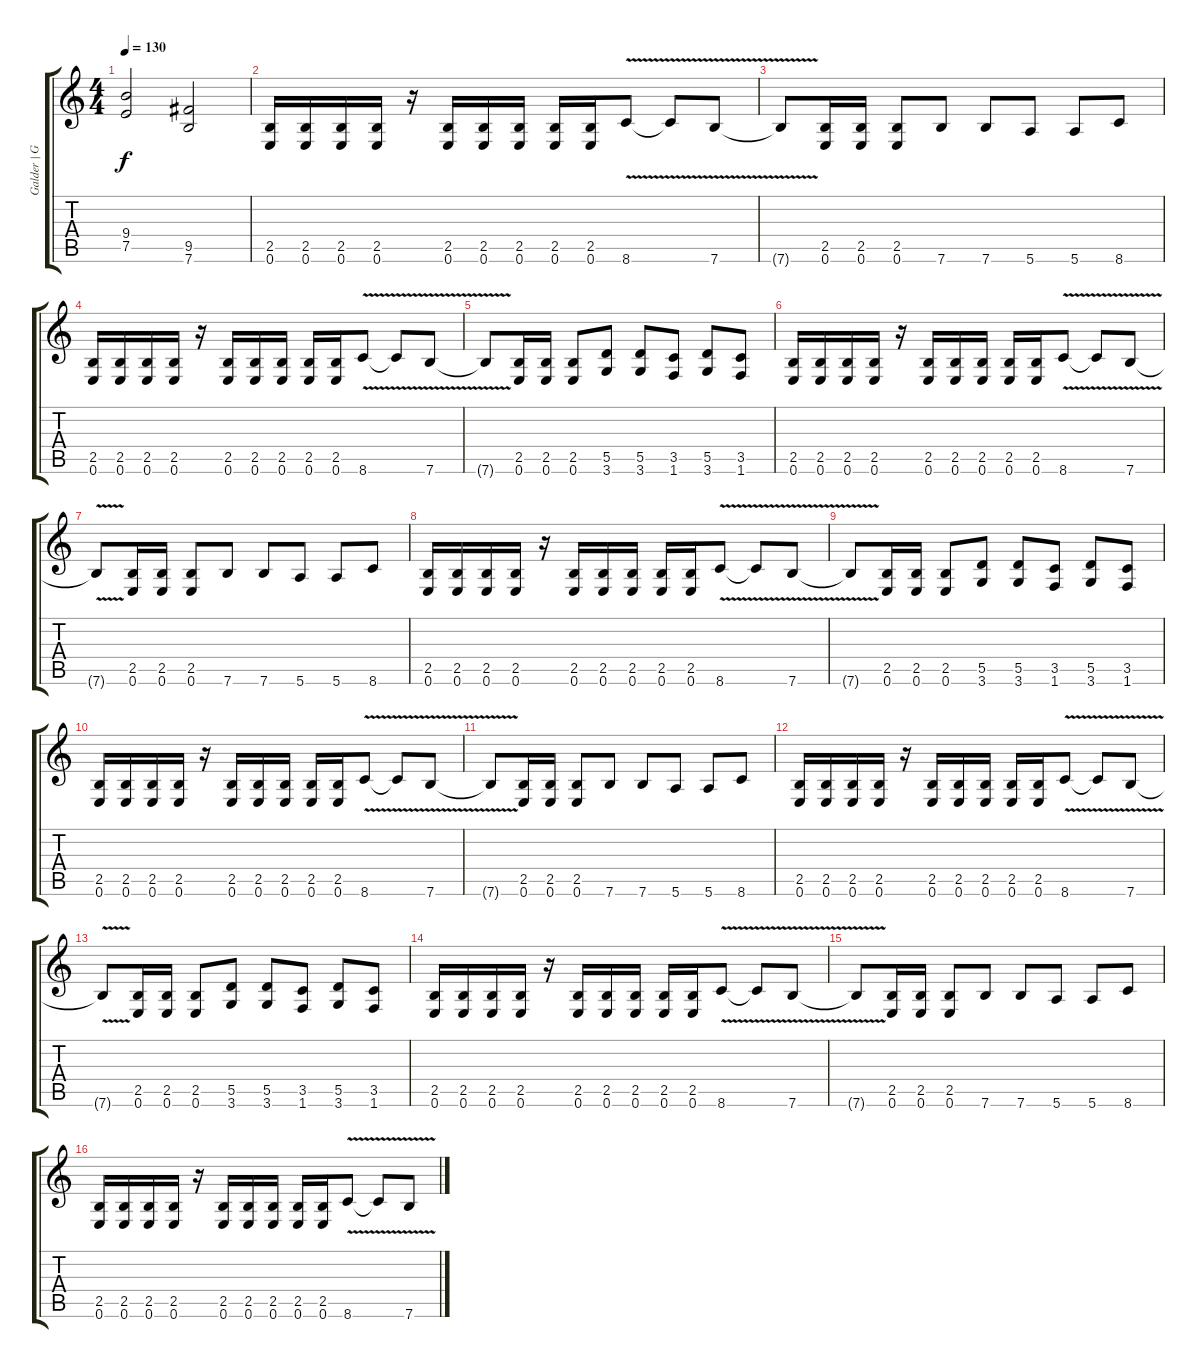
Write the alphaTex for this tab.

\track ("Galder | Guitar II" "Galder | G") {instrument acousticguitarsteel}
\staff {score tabs}
\tuning (E4 B3 G3 D3 A2 E2) {hide}
\ts (4 4)
\tempo 130
\clef g2
\ks c
(9.4 7.5).2{dy f} (9.5 7.6).2 |
(2.5 0.6).16 (2.5 0.6).16 (2.5 0.6).16 (2.5 0.6).16 r.16 (2.5 0.6).16 (2.5 0.6).16 (2.5 0.6).16 (2.5 0.6).16 (2.5 0.6).16 8.6{v}.8 8.6{t}.8 7.6{v}.8 |
7.6{t}.8 (2.5 0.6).16 (2.5 0.6).16 (2.5 0.6).8 7.6.8 7.6.8 5.6.8 5.6.8 8.6.8 |
(2.5 0.6).16 (2.5 0.6).16 (2.5 0.6).16 (2.5 0.6).16 r.16 (2.5 0.6).16 (2.5 0.6).16 (2.5 0.6).16 (2.5 0.6).16 (2.5 0.6).16 8.6{v}.8 8.6{t}.8 7.6{v}.8 |
7.6{t}.8 (2.5 0.6).16 (2.5 0.6).16 (2.5 0.6).8 (5.5 3.6).8 (5.5 3.6).8 (3.5 1.6).8 (5.5 3.6).8 (3.5 1.6).8 |
(2.5 0.6).16 (2.5 0.6).16 (2.5 0.6).16 (2.5 0.6).16 r.16 (2.5 0.6).16 (2.5 0.6).16 (2.5 0.6).16 (2.5 0.6).16 (2.5 0.6).16 8.6{v}.8 8.6{t}.8 7.6{v}.8 |
7.6{t}.8 (2.5 0.6).16 (2.5 0.6).16 (2.5 0.6).8 7.6.8 7.6.8 5.6.8 5.6.8 8.6.8 |
(2.5 0.6).16 (2.5 0.6).16 (2.5 0.6).16 (2.5 0.6).16 r.16 (2.5 0.6).16 (2.5 0.6).16 (2.5 0.6).16 (2.5 0.6).16 (2.5 0.6).16 8.6{v}.8 8.6{t}.8 7.6{v}.8 |
7.6{t}.8 (2.5 0.6).16 (2.5 0.6).16 (2.5 0.6).8 (5.5 3.6).8 (5.5 3.6).8 (3.5 1.6).8 (5.5 3.6).8 (3.5 1.6).8 |
(2.5 0.6).16 (2.5 0.6).16 (2.5 0.6).16 (2.5 0.6).16 r.16 (2.5 0.6).16 (2.5 0.6).16 (2.5 0.6).16 (2.5 0.6).16 (2.5 0.6).16 8.6{v}.8 8.6{t}.8 7.6{v}.8 |
7.6{t}.8 (2.5 0.6).16 (2.5 0.6).16 (2.5 0.6).8 7.6.8 7.6.8 5.6.8 5.6.8 8.6.8 |
(2.5 0.6).16 (2.5 0.6).16 (2.5 0.6).16 (2.5 0.6).16 r.16 (2.5 0.6).16 (2.5 0.6).16 (2.5 0.6).16 (2.5 0.6).16 (2.5 0.6).16 8.6{v}.8 8.6{t}.8 7.6{v}.8 |
7.6{t}.8 (2.5 0.6).16 (2.5 0.6).16 (2.5 0.6).8 (5.5 3.6).8 (5.5 3.6).8 (3.5 1.6).8 (5.5 3.6).8 (3.5 1.6).8 |
(2.5 0.6).16 (2.5 0.6).16 (2.5 0.6).16 (2.5 0.6).16 r.16 (2.5 0.6).16 (2.5 0.6).16 (2.5 0.6).16 (2.5 0.6).16 (2.5 0.6).16 8.6{v}.8 8.6{t}.8 7.6{v}.8 |
7.6{t}.8 (2.5 0.6).16 (2.5 0.6).16 (2.5 0.6).8 7.6.8 7.6.8 5.6.8 5.6.8 8.6.8 |
(2.5 0.6).16 (2.5 0.6).16 (2.5 0.6).16 (2.5 0.6).16 r.16 (2.5 0.6).16 (2.5 0.6).16 (2.5 0.6).16 (2.5 0.6).16 (2.5 0.6).16 8.6{v}.8 8.6{t}.8 7.6{v}.8
